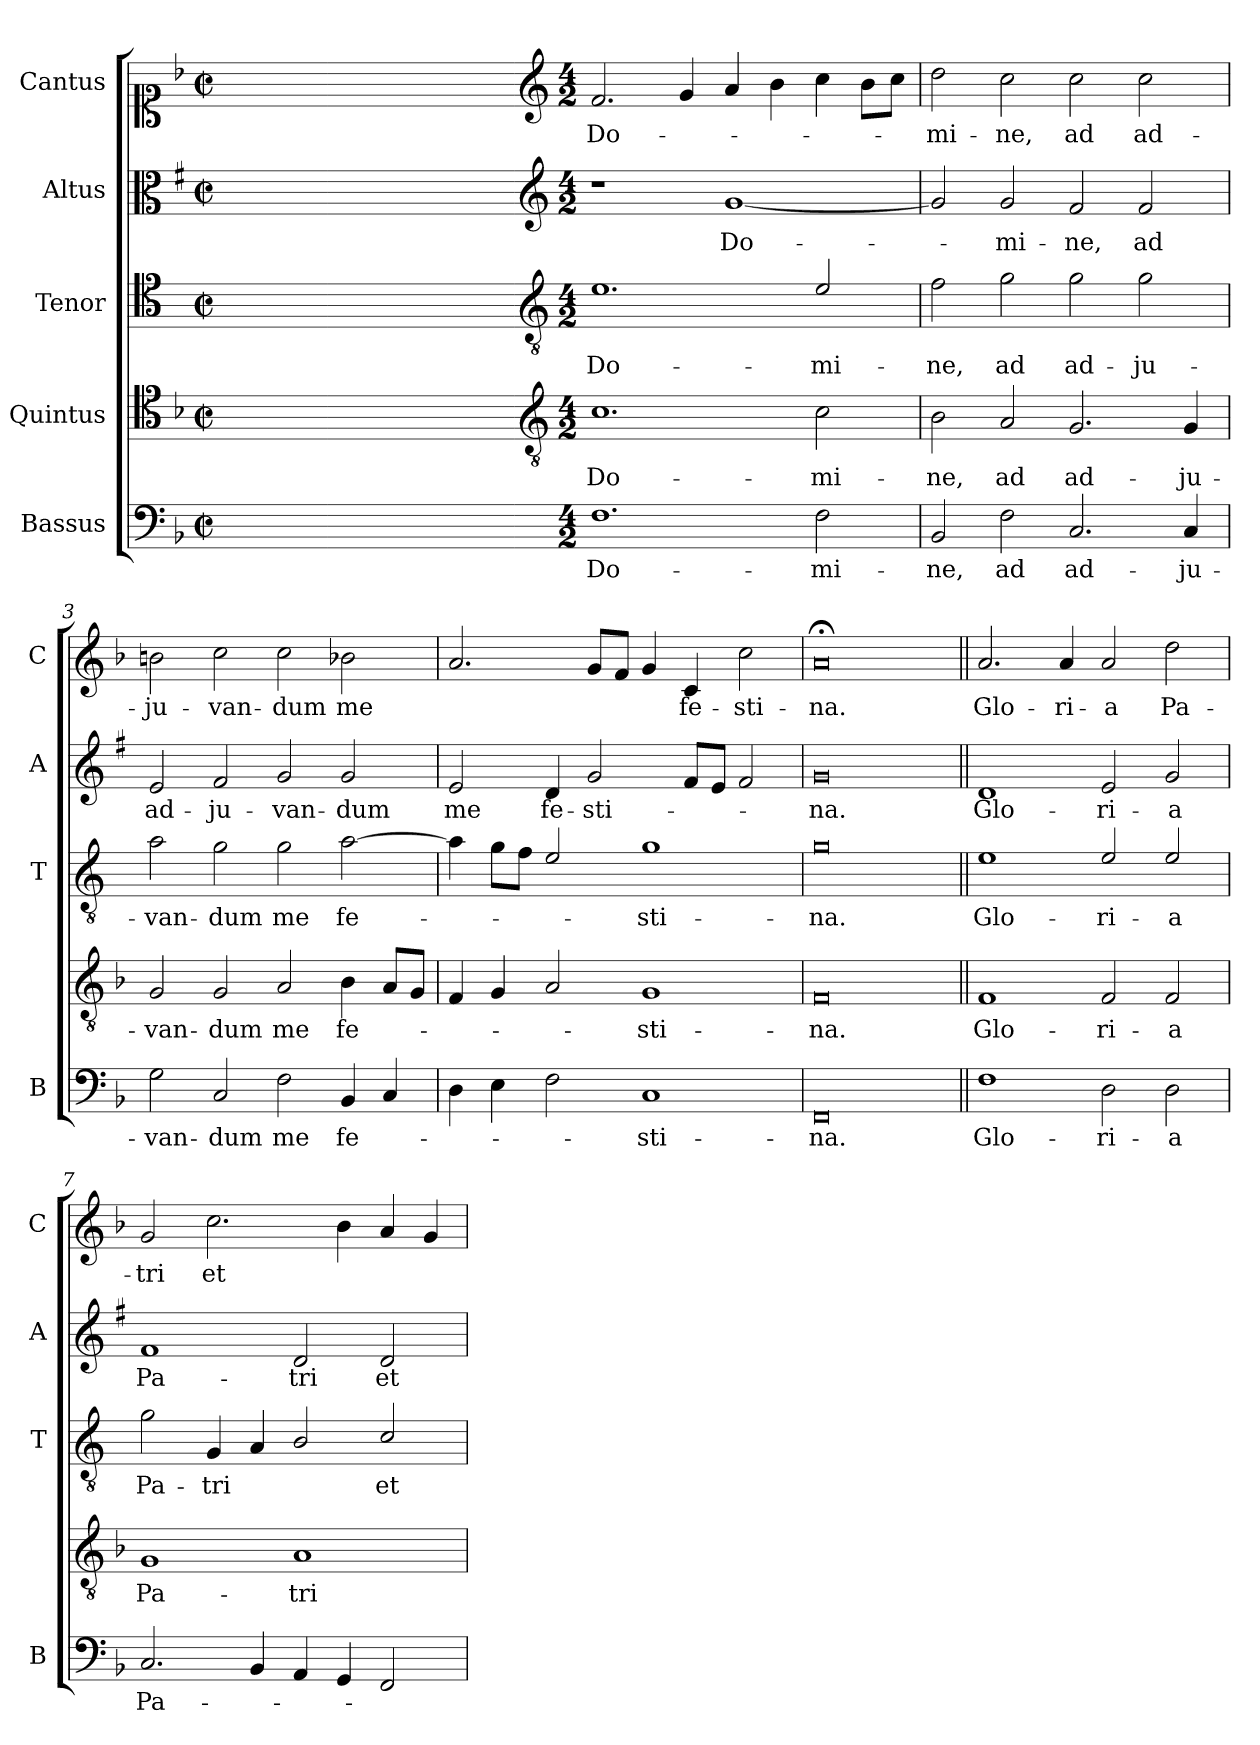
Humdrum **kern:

**kern	**text	**kern	**text	**kern	**text	**kern	**text	**kern	**text
*part5	*part5	*part4	*part4	*part3	*part3	*part2	*part2	*part1	*part1
*staff5	*staff5	*staff4	*staff4	*staff3	*staff3	*staff2	*staff2	*staff1	*staff1
*I"Bassus	*	*I"Quintus	*	*I"Tenor	*	*I"Altus	*	*I"Cantus	*
*I'B	*	*	*	*I'T	*	*I'A	*	*I'C	*
*clefF4	*	*clefC4	*	*clefC4	*	*clefC3	*	*clefC1	*
*	*	*	*	*ITrd4c7	*	*ITrd1c2	*	*	*
*k[b-]	*	*k[b-]	*	*k[b-]	*	*k[b-]	*	*k[b-]	*
*F:	*	*F:	*	*F:	*	*F:	*	*F:	*
*M2/2	*	*M2/2	*	*M2/2	*	*M2/2	*	*M2/2	*
*met(c|)	*	*met(c|)	*	*met(c|)	*	*met(c|)	*	*met(c|)	*
=	=	=	=	=	=	=	=	=	=
1ryy	.	1ryy	.	1ryy	.	1ryy	.	1ryy	.
=1X-	=1X-	=1X-	=1X-	=1X-	=1X-	=1X-	=1X-	=1X-	=1X-
4ryy	.	4ryy	.	4ryy	.	4ryy	.	4ryy	.
4ryy	.	4ryy	.	4ryy	.	4ryy	.	4ryy	.
4ryy	.	4ryy	.	4ryy	.	4ryy	.	4ryy	.
4ryy	.	4ryy	.	4ryy	.	4ryy	.	4ryy	.
=1-	=1-	=1-	=1-	=1-	=1-	=1-	=1-	=1-	=1-
*	*	*clefGv2	*	*clefGv2	*	*clefG2	*	*clefG2	*
*M4/2	*	*M4/2	*	*M4/2	*	*M4/2	*	*M4/2	*
!	!LO:LY:b	!	!LO:LY:b	!	!LO:LY:b	!	!	!	!LO:LY:b
1.F	Do-	1.c	Do-	1.A	Do-	1r	.	2.f/	Do-
.	.	.	.	.	.	.	.	4g/	.
!	!	!	!	!	!	!	!LO:LY:b	!	!
.	.	.	.	.	.	[1f	Do-	4a/	.
.	.	.	.	.	.	.	.	4b-\	.
!	!LO:LY:b	!	!LO:LY:b	!	!LO:LY:b	!	!	!	!
2F\	-mi-	2c\	-mi-	2A/	-mi-	.	.	4cc\	.
.	.	.	.	.	.	.	.	8b-\L	.
.	.	.	.	.	.	.	.	8cc\J	.
=2	=2	=2	=2	=2	=2	=2	=2	=2	=2
!	!LO:LY:b	!	!LO:LY:b	!	!LO:LY:b	!	!	!	!LO:LY:b
2BB-/	-ne,	2B-\	-ne,	2B-\	-ne,	2f/]	.	2dd\	-mi-
!	!LO:LY:b	!	!LO:LY:b	!	!LO:LY:b	!	!LO:LY:b	!	!LO:LY:b
2F\	ad	2A/	ad	2c\	ad	2f/	-mi-	2cc\	-ne,
!	!LO:LY:b	!	!LO:LY:b	!	!LO:LY:b	!	!LO:LY:b	!	!LO:LY:b
2.C/	ad-	2.G/	ad-	2c\	ad-	2e/	-ne,	2cc\	ad
!	!	!	!	!	!LO:LY:b	!	!LO:LY:b	!	!LO:LY:b
.	.	.	.	2c\	-ju-	2e/	ad	2cc\	ad-
!	!LO:LY:b	!	!LO:LY:b	!	!	!	!	!	!
4C/	-ju-	4G/	-ju-	.	.	.	.	.	.
=3	=3	=3	=3	=3	=3	=3	=3	=3	=3
!	!LO:LY:b	!	!LO:LY:b	!	!LO:LY:b	!	!LO:LY:b	!	!LO:LY:b
2G\	-van-	2G/	-van-	2d\	-van-	2d/	ad-	2bn\	-ju-
!	!LO:LY:b	!	!LO:LY:b	!	!LO:LY:b	!	!LO:LY:b	!	!LO:LY:b
2C/	-dum	2G/	-dum	2c\	-dum	2e/	-ju-	2cc\	-van-
!	!LO:LY:b	!	!LO:LY:b	!	!LO:LY:b	!	!LO:LY:b	!	!LO:LY:b
2F\	me	2A/	me	2c\	me	2f/	-van-	2cc\	-dum
!	!LO:LY:b	!	!LO:LY:b	!	!LO:LY:b	!	!LO:LY:b	!	!LO:LY:b
4BB-/	fe-	4B-\	fe-	[2d\	fe-	2f/	-dum	2b-X\	me
4C/	.	8A/L	.	.	.	.	.	.	.
.	.	8G/J	.	.	.	.	.	.	.
!!LO:LB:g=z
=4	=4	=4	=4	=4	=4	=4	=4	=4	=4
!	!	!	!	!	!	!	!LO:LY:b	!	!
4D\	.	4F/	.	4d\]	.	2d/	me	2.a/	.
4E\	.	4G/	.	8c\L	.	.	.	.	.
.	.	.	.	8B-\J	.	.	.	.	.
!	!	!	!	!	!	!	!LO:LY:b	!	!
2F\	.	2A/	.	2A/	.	4c/	fe-	.	.
!	!	!	!	!	!	!	!LO:LY:b	!	!
.	.	.	.	.	.	2f/	-sti-	8g/L	.
.	.	.	.	.	.	.	.	8f/J	.
!	!LO:LY:b	!	!LO:LY:b	!	!LO:LY:b	!	!	!	!
1C	-sti-	1G	-sti-	1c	-sti-	.	.	4g/	.
!	!	!	!	!	!	!	!	!	!LO:LY:b
.	.	.	.	.	.	8e/L	.	4c/	fe-
.	.	.	.	.	.	8d/J	.	.	.
!	!	!	!	!	!	!	!	!	!LO:LY:b
.	.	.	.	.	.	2e/	.	2cc\	-sti-
=5	=5	=5	=5	=5	=5	=5	=5	=5	=5
!	!LO:LY:b	!	!LO:LY:b	!	!LO:LY:b	!	!LO:LY:b	!	!LO:LY:b
0FF	-na.	0F	-na.	0c	-na.	0f	-na.	0a;<	-na.
=6||	=6||	=6||	=6||	=6||	=6||	=6||	=6||	=6||	=6||
!	!LO:LY:b	!	!LO:LY:b	!	!LO:LY:b	!	!LO:LY:b	!	!LO:LY:b
1F	Glo-	1F	Glo-	1A	Glo-	1c	Glo-	2.a/	Glo-
!	!	!	!	!	!	!	!	!	!LO:LY:b
.	.	.	.	.	.	.	.	4a/	-ri-
!	!LO:LY:b	!	!LO:LY:b	!	!LO:LY:b	!	!LO:LY:b	!	!LO:LY:b
2D\	-ri-	2F/	-ri-	2A/	-ri-	2d/	-ri-	2a/	-a
!	!LO:LY:b	!	!LO:LY:b	!	!LO:LY:b	!	!LO:LY:b	!	!LO:LY:b
2D\	-a	2F/	-a	2A/	-a	2f/	-a	2dd\	Pa-
=7	=7	=7	=7	=7	=7	=7	=7	=7	=7
!	!LO:LY:b	!	!LO:LY:b	!	!LO:LY:b	!	!LO:LY:b	!	!LO:LY:b
2.C/	Pa-	1G	Pa-	2c\	Pa-	1e	Pa-	2g/	-tri
!	!	!	!	!	!LO:LY:b	!	!	!	!LO:LY:b
.	.	.	.	4C/	-tri	.	.	2.cc\	et
4BB-/	.	.	.	4D/	.	.	.	.	.
!	!	!	!LO:LY:b	!	!	!	!LO:LY:b	!	!
4AA/	.	1A	-tri	2E/	.	2c/	-tri	.	.
4GG/	.	.	.	.	.	.	.	4b-\	.
!	!	!	!	!	!LO:LY:b	!	!LO:LY:b	!	!
2FF/	.	.	.	2F/	et	2c/	et	4a/	.
.	.	.	.	.	.	.	.	4g/	.
=	=	=	=	=	=	=	=	=	=
*-	*-	*-	*-	*-	*-	*-	*-	*-	*-
